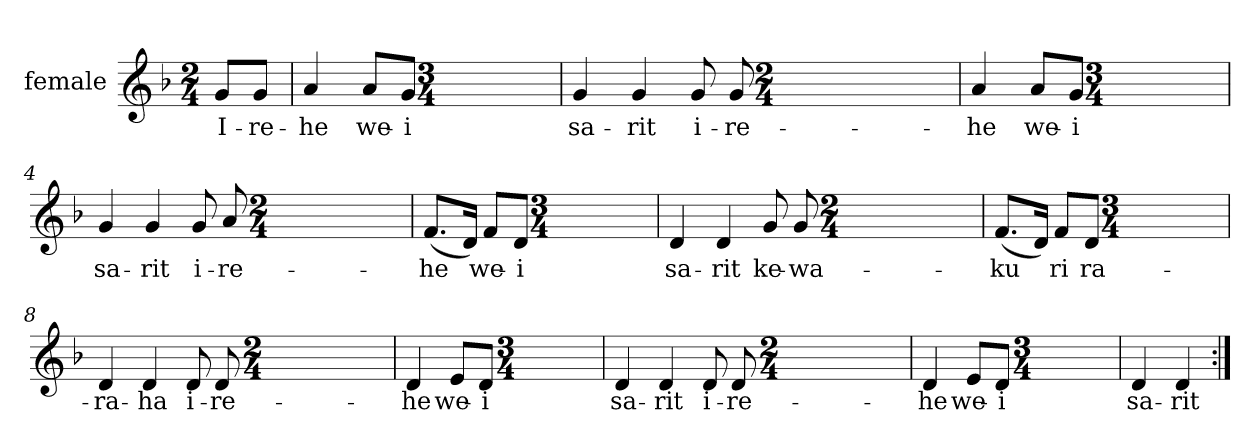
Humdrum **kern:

**kern	**text
*part1	*part1
*staff1	*staff1
*I"female	*
*clefG2	*
*k[b-]	*
*M2/4	*
*MM96	*
=	=
8g/L	I-
8g/J	-re-
=1	=1
4a	-he
8a/L	we-
8g/J	-i
*M3/4	*
=2	=2
4g	sa-
4g	-rit
8g	i-
8g	-re-
*M2/4	*
=3	=3
4a	-he
8a/L	we-
8g/J	-i
*M3/4	*
=4	=4
4g	sa-
4g	-rit
8g	i-
8a	-re-
*M2/4	*
=5	=5
(8.f/L	-he
16d/Jk)	.
8f/L	we-
8d/J	-i
*M3/4	*
=6	=6
4d	sa-
4d	-rit
8g	ke-
8g	-wa-
*M2/4	*
=7	=7
(8.f/L	-ku
16d/Jk)	.
8f/L	ri
8d/J	ra-
*M3/4	*
=8	=8
4d	-ra-
4d	-ha
8d	i-
8d	-re-
*M2/4	*
=9	=9
4d	-he
8e/L	we-
8d/J	-i
*M3/4	*
=10	=10
4d	sa-
4d	-rit
8d	i-
8d	-re-
*M2/4	*
=11	=11
4d	-he
8e/L	we-
8d/J	-i
*M3/4	*
=12	=12
4d	sa-
4d	-rit
=:|!	=:|!
*-	*-
